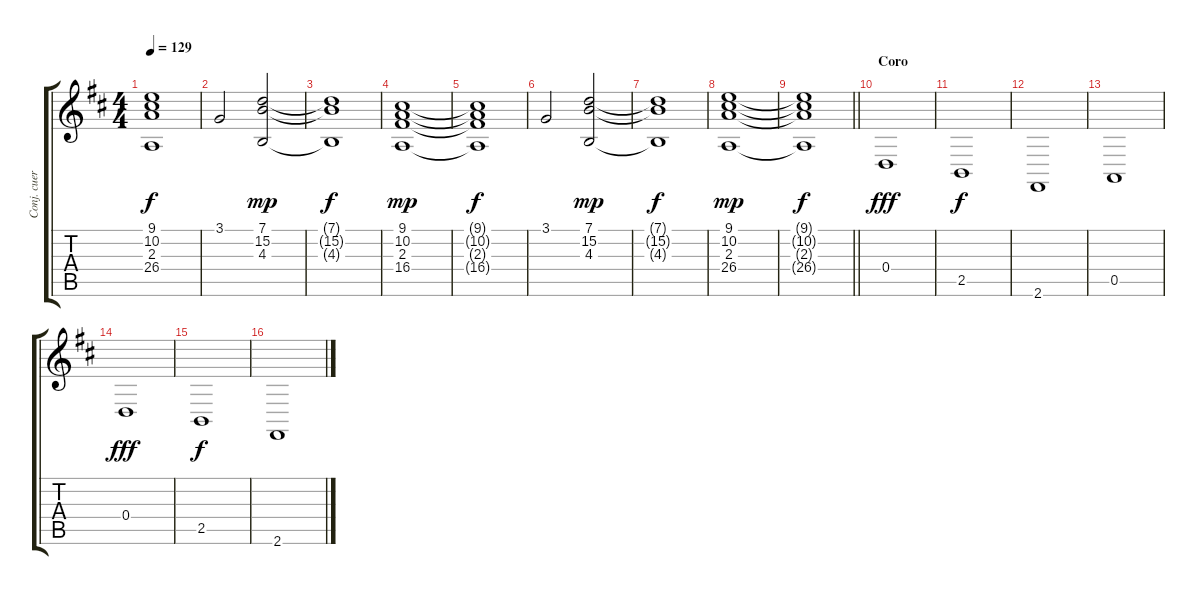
\track ("Conj. cuerdas" "Conj. cuer") {instrument stringensemble2}
\staff {score tabs}
\tuning (E4 B3 G3 D3 A2 E2) {hide}
\ts (4 4)
\tempo 129
\clef g2
\ks d
(9.1{t} 10.2{t} 2.3{t} 26.4{t}).1{dy f} |
3.1.2 (7.1 15.2 4.3).2{dy mp} |
(7.1{t} 15.2{t} 4.3{t}).1{dy f} |
(9.1 10.2 2.3 16.4).1{dy mp} |
(9.1{t} 10.2{t} 2.3{t} 16.4{t}).1{dy f} |
3.1.2 (7.1 15.2 4.3).2{dy mp} |
(7.1{t} 15.2{t} 4.3{t}).1{dy f} |
(9.1 10.2 2.3 26.4).1{dy mp} |
\barLineRight lightlight
(9.1{t} 10.2{t} 2.3{t} 26.4{t}).1{dy f} |
\section ("" "Coro")
0.4.1{dy fff} |
2.5.1{dy f} |
2.6.1 |
0.5.1 |
0.4.1{dy fff} |
2.5.1{dy f} |
2.6.1
